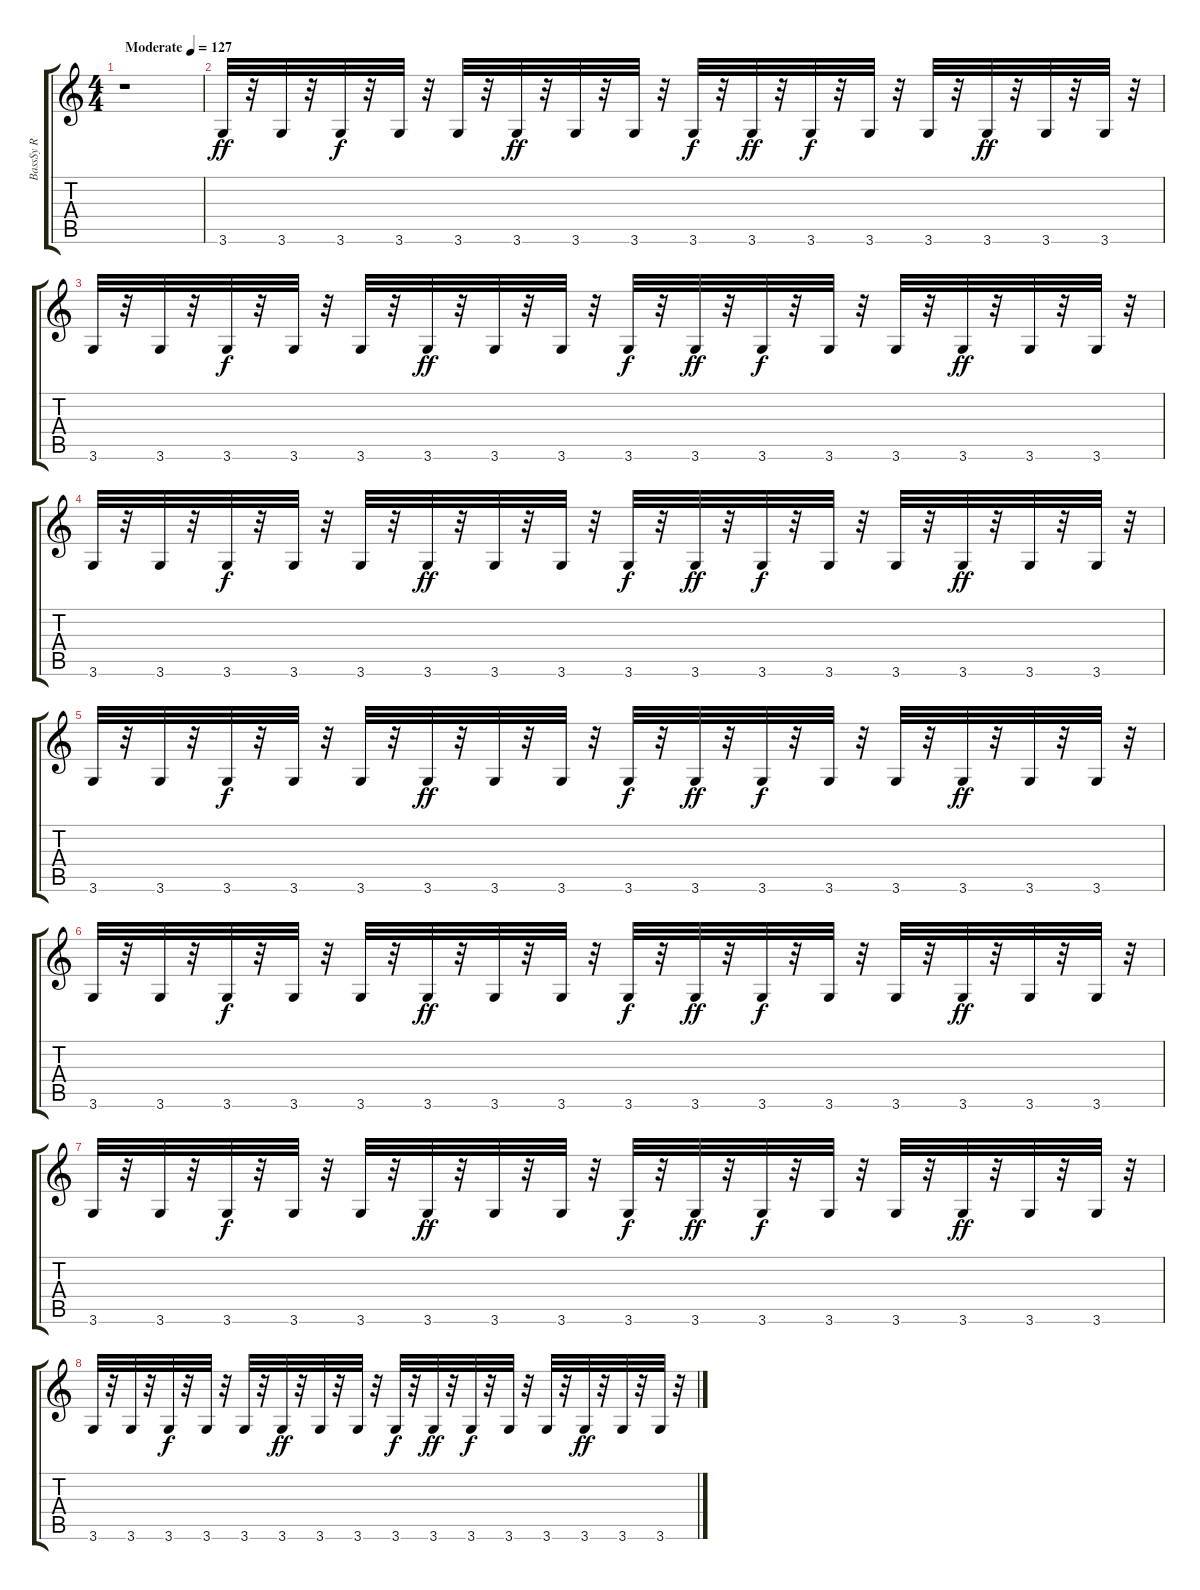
\track ("BassSy R" "BassSy R") {instrument synthbass2}
\staff {score tabs}
\tuning (E4 B3 G3 D3 A2 E2) {hide}
\ts (4 4)
\tempo (127 "Moderate")
\clef g2
\ks c
r.1{dy ff instrument synthbass2} |
3.6.32 r.32 3.6.32 r.32 3.6.32{dy f} r.32 3.6.32 r.32 3.6.32 r.32 3.6.32{dy ff} r.32 3.6.32 r.32 3.6.32 r.32 3.6.32{dy f} r.32 3.6.32{dy ff} r.32 3.6.32{dy f} r.32 3.6.32 r.32 3.6.32 r.32 3.6.32{dy ff} r.32 3.6.32 r.32 3.6.32 r.32 |
3.6.32 r.32 3.6.32 r.32 3.6.32{dy f} r.32 3.6.32 r.32 3.6.32 r.32 3.6.32{dy ff} r.32 3.6.32 r.32 3.6.32 r.32 3.6.32{dy f} r.32 3.6.32{dy ff} r.32 3.6.32{dy f} r.32 3.6.32 r.32 3.6.32 r.32 3.6.32{dy ff} r.32 3.6.32 r.32 3.6.32 r.32 |
3.6.32 r.32 3.6.32 r.32 3.6.32{dy f} r.32 3.6.32 r.32 3.6.32 r.32 3.6.32{dy ff} r.32 3.6.32 r.32 3.6.32 r.32 3.6.32{dy f} r.32 3.6.32{dy ff} r.32 3.6.32{dy f} r.32 3.6.32 r.32 3.6.32 r.32 3.6.32{dy ff} r.32 3.6.32 r.32 3.6.32 r.32 |
3.6.32 r.32 3.6.32 r.32 3.6.32{dy f} r.32 3.6.32 r.32 3.6.32 r.32 3.6.32{dy ff} r.32 3.6.32 r.32 3.6.32 r.32 3.6.32{dy f} r.32 3.6.32{dy ff} r.32 3.6.32{dy f} r.32 3.6.32 r.32 3.6.32 r.32 3.6.32{dy ff} r.32 3.6.32 r.32 3.6.32 r.32 |
3.6.32 r.32 3.6.32 r.32 3.6.32{dy f} r.32 3.6.32 r.32 3.6.32 r.32 3.6.32{dy ff} r.32 3.6.32 r.32 3.6.32 r.32 3.6.32{dy f} r.32 3.6.32{dy ff} r.32 3.6.32{dy f} r.32 3.6.32 r.32 3.6.32 r.32 3.6.32{dy ff} r.32 3.6.32 r.32 3.6.32 r.32 |
3.6.32 r.32 3.6.32 r.32 3.6.32{dy f} r.32 3.6.32 r.32 3.6.32 r.32 3.6.32{dy ff} r.32 3.6.32 r.32 3.6.32 r.32 3.6.32{dy f} r.32 3.6.32{dy ff} r.32 3.6.32{dy f} r.32 3.6.32 r.32 3.6.32 r.32 3.6.32{dy ff} r.32 3.6.32 r.32 3.6.32 r.32 |
3.6.32 r.32 3.6.32 r.32 3.6.32{dy f} r.32 3.6.32 r.32 3.6.32 r.32 3.6.32{dy ff} r.32 3.6.32 r.32 3.6.32 r.32 3.6.32{dy f} r.32 3.6.32{dy ff} r.32 3.6.32{dy f} r.32 3.6.32 r.32 3.6.32 r.32 3.6.32{dy ff} r.32 3.6.32 r.32 3.6.32 r.32
